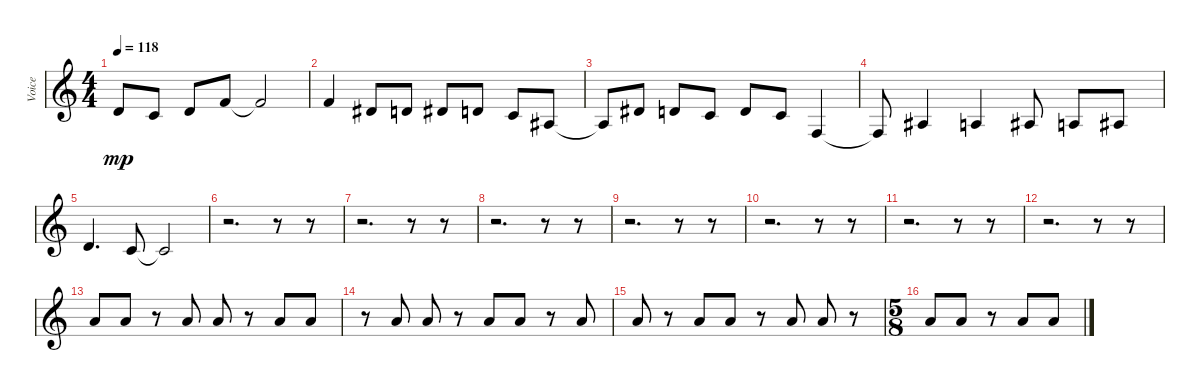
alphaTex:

\track ("Voice" "Voice") {instrument choiraahs}
\staff {score}
\tuning (E4 B3 G3 D3 A2 E2) {hide}
\ts (4 4)
\tempo 118
\clef g2
\ks c
7.3.8{dy mp} 5.3.8 7.3.8 6.2.8 6.2{t}.2 |
6.2.4 4.2.8 3.2.8 4.2.8 3.2.8 5.3.8 3.3.8 |
3.3{t}.8 4.2.8 3.2.8 1.2.8 3.2.8 5.3.8 3.4.4 |
3.4{t}.8 3.3.4 2.3.4 3.3.8 2.3.8 3.3.8 |
3.2.4{d} 1.2.8 1.2{t}.2 |
r.2{d} r.8 r.8 |
r.2{d} r.8 r.8 |
r.2{d} r.8 r.8 |
r.2{d} r.8 r.8 |
r.2{d} r.8 r.8 |
r.2{d} r.8 r.8 |
r.2{d} r.8 r.8 |
5.1.8 5.1.8 r.8 5.1.8 5.1.8 r.8 5.1.8 5.1.8 |
r.8 5.1.8 5.1.8 r.8 5.1.8 5.1.8 r.8 5.1.8 |
5.1.8 r.8 5.1.8 5.1.8 r.8 5.1.8 5.1.8 r.8 |
\ts (5 8)
5.1.8 5.1.8 r.8 5.1.8 5.1.8
